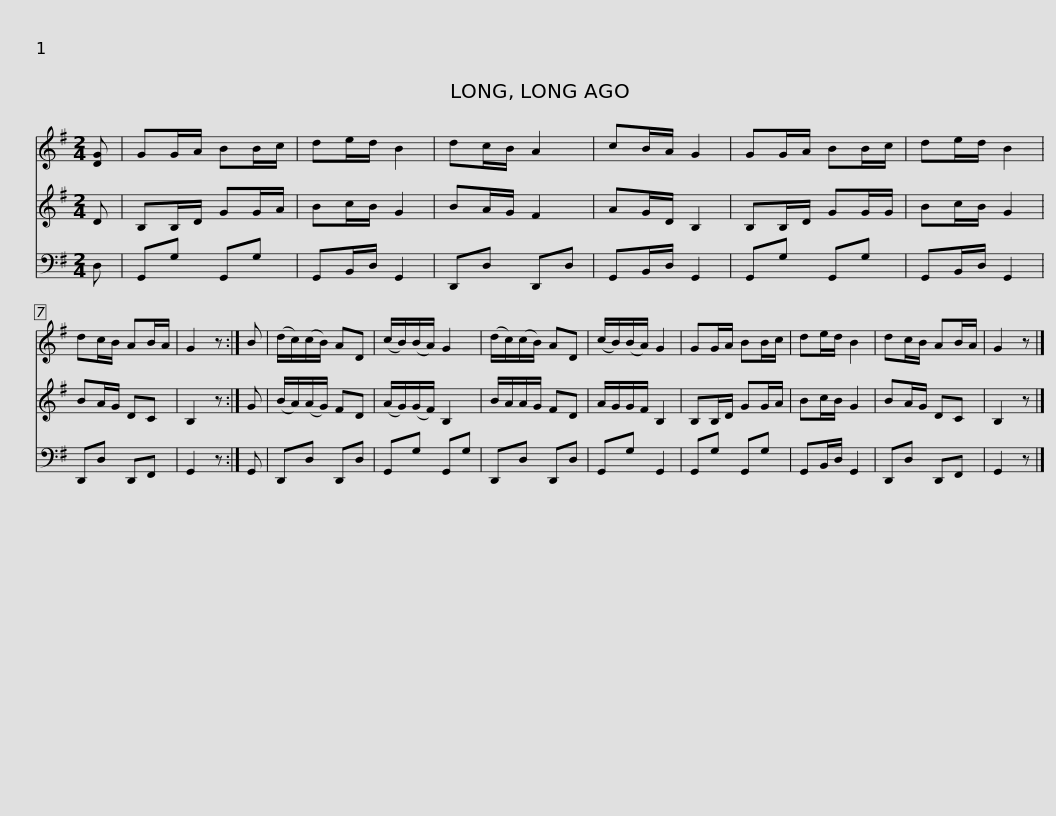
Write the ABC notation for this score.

X:1
%%score 1 2 3
L:1/8
M:2/4
I:linebreak $
K:G
V:1 treble
V:2 treble
V:3 bass
V:1
 [DG] | GG/A/ BB/c/ | de/d/ B2 | dc/B/ A2 | cB/A/ G2 | %5
 GG/A/ BB/c/ | de/d/ B2 | dc/B/ AB/A/ | G2 z :| B |$ %10
 (d/c/)(c/B/) AD | (c/B/)(B/A/) G2 | (d/c/)(c/B/) AD | (c/B/)(B/A/) G2 | GG/A/ BB/c/ | %15
 de/d/ B2 | dc/B/ AB/A/ | G2 z |] %18
V:2
 D | B,B,/D/ GG/A/ | Bc/B/ G2 | BA/G/ F2 | AG/D/ B,2 | %5
 B,B,/D/ GG/G/ | Bc/B/ G2 | BA/G/ DC | B,2 z :| G |$ %10
 (B/A/)(A/G/) FD | (A/G/)(G/F/) B,2 | B/A/A/G/ FD | A/G/G/F/ B,2 | B,B,/D/ GG/A/ | %15
 Bc/B/ G2 | BA/G/ DC | B,2 z |] %18
V:3
 D, | G,,G, G,,G, | G,,B,,/D,/ G,,2 | D,,D, D,,D, | G,,B,,/D,/ G,,2 | %5
 G,,G, G,,G, | G,,B,,/D,/ G,,2 | D,,D, D,,F,, | G,,2 z :| G,, |$ %10
 D,,D, D,,D, | G,,G, G,,G, | D,,D, D,,D, | G,,G, G,,2 | G,,G, G,,G, | %15
 G,,B,,/D,/ G,,2 | D,,D, D,,F,, | G,,2 z |] %18
